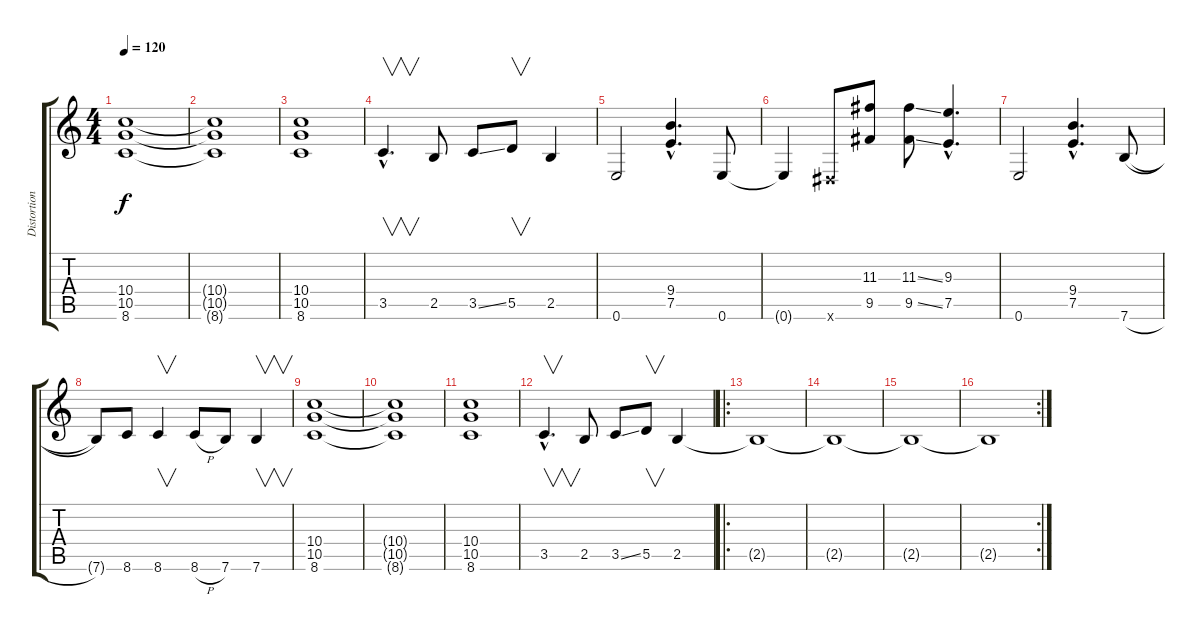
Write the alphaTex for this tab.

\track ("Distortion Guitar" "Distortion") {instrument distortionguitar}
\staff {score tabs}
\tuning (E4 B3 G3 D3 A2 E2) {hide}
\ts (4 4)
\tempo 120
\clef g2
\ks c
(10.4 10.5 8.6).1{dy f} |
(10.4{t} 10.5{t} 8.6{t}).1 |
(10.4 10.5 8.6).1 |
3.5{hac}.4{v d} 2.5.8 3.5{ss}.8 5.5.8{v} 2.5.4 |
0.6.2 (9.4{hac} 7.5{hac}).4{d} 0.6.8 |
0.6{t}.4 -1.6{x}.8 (11.3 9.5).8 (11.3{ss} 9.5{ss}).8 (9.3{hac} 7.5{hac}).4{d} |
0.6.2 (9.4{hac} 7.5{hac}).4{d} 7.6{h}.8 |
7.6{t}.8 8.6.8 8.6.4{v} 8.6{h}.8 7.6.8 7.6.4{v} |
(10.4 10.5 8.6).1 |
(10.4{t} 10.5{t} 8.6{t}).1 |
(10.4 10.5 8.6).1 |
3.5{hac}.4{v d} 2.5.8 3.5{ss}.8 5.5.8{v} 2.5.4 |
\ro
2.5{t}.1 |
2.5{t}.1 |
2.5{t}.1 |
\rc 2
2.5{t}.1
